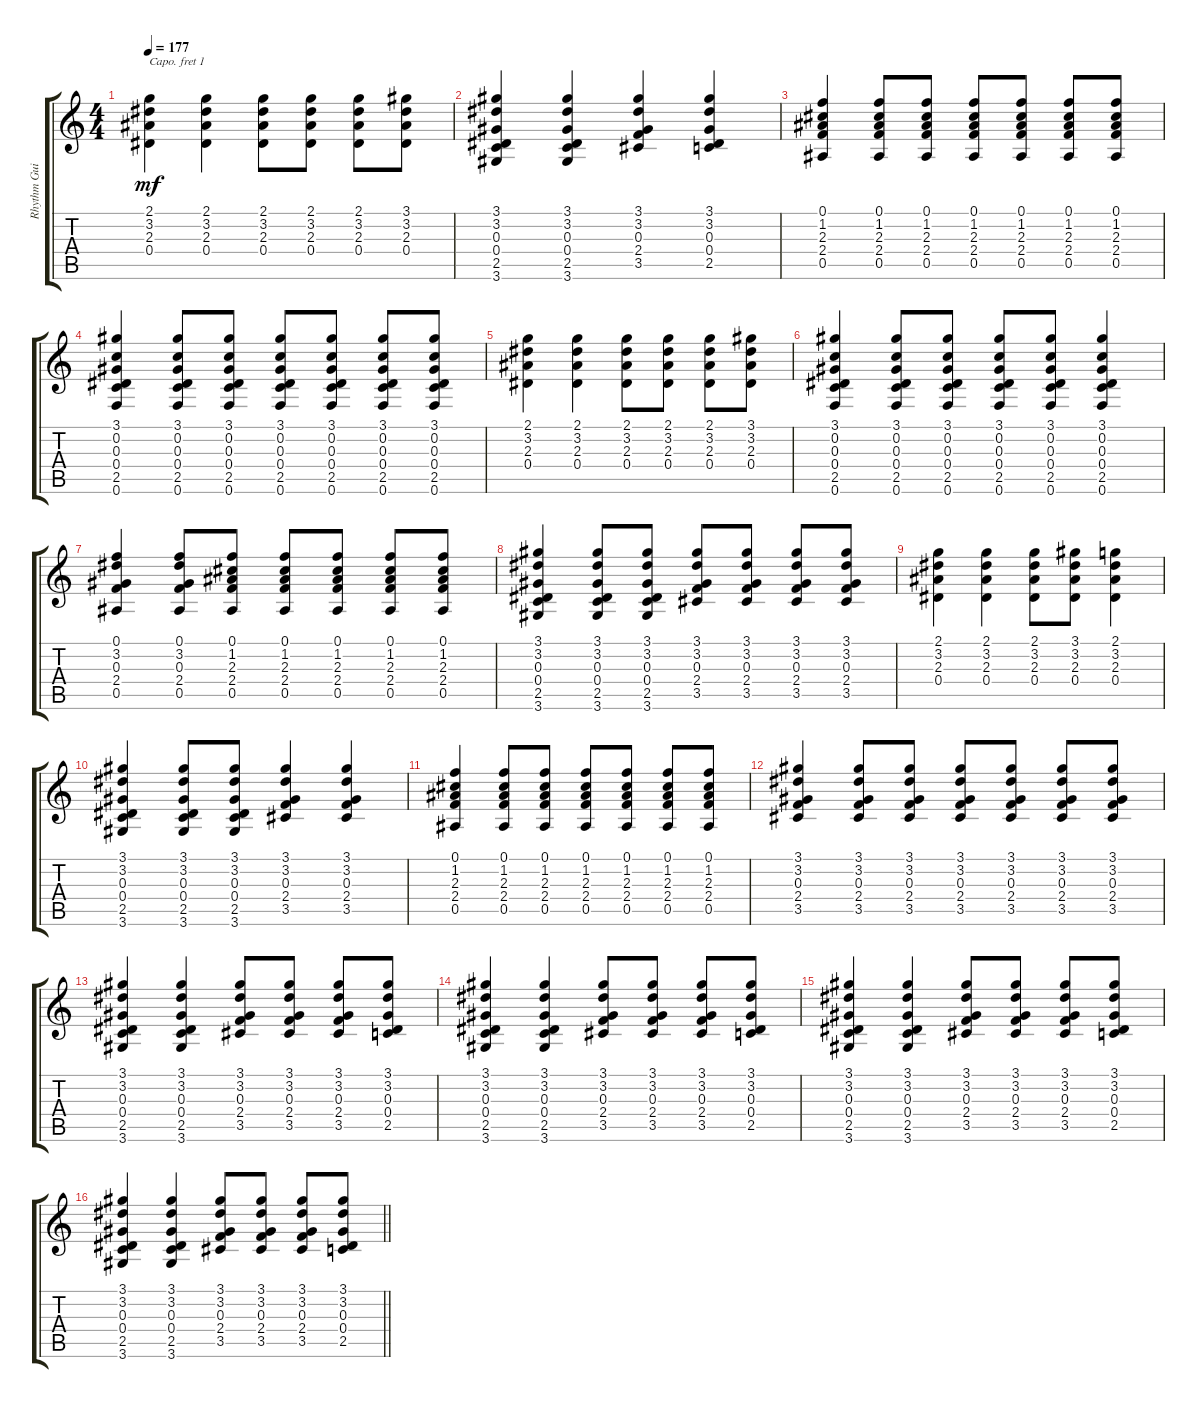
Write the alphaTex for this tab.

\track ("Rhythm Guitar" "Rhythm Gui") {instrument acousticguitarsteel}
\staff {score tabs}
\capo 1
\tuning (E4 B3 G3 D3 A2 E2) {hide}
\ts (4 4)
\tempo 177
\clef g2
\ks c
(2.1 3.2 2.3 0.4).4{dy mf} (2.1 3.2 2.3 0.4).4 (2.1 3.2 2.3 0.4).8 (2.1 3.2 2.3 0.4).8 (2.1 3.2 2.3 0.4).8 (3.1 3.2 2.3 0.4).8 |
(3.1 3.2 0.3 0.4 2.5 3.6).4 (3.1 3.2 0.3 0.4 2.5 3.6).4 (3.1 3.2 0.3 2.4 3.5).4 (3.1 3.2 0.3 0.4 2.5).4 |
(0.1 1.2 2.3 2.4 0.5).4 (0.1 1.2 2.3 2.4 0.5).8 (0.1 1.2 2.3 2.4 0.5).8 (0.1 1.2 2.3 2.4 0.5).8 (0.1 1.2 2.3 2.4 0.5).8 (0.1 1.2 2.3 2.4 0.5).8 (0.1 1.2 2.3 2.4 0.5).8 |
(3.1 0.2 0.3 0.4 2.5 0.6).4 (3.1 0.2 0.3 0.4 2.5 0.6).8 (3.1 0.2 0.3 0.4 2.5 0.6).8 (3.1 0.2 0.3 0.4 2.5 0.6).8 (3.1 0.2 0.3 0.4 2.5 0.6).8 (3.1 0.2 0.3 0.4 2.5 0.6).8 (3.1 0.2 0.3 0.4 2.5 0.6).8 |
(2.1 3.2 2.3 0.4).4 (2.1 3.2 2.3 0.4).4 (2.1 3.2 2.3 0.4).8 (2.1 3.2 2.3 0.4).8 (2.1 3.2 2.3 0.4).8 (3.1 3.2 2.3 0.4).8 |
(3.1 0.2 0.3 0.4 2.5 0.6).4 (3.1 0.2 0.3 0.4 2.5 0.6).8 (3.1 0.2 0.3 0.4 2.5 0.6).8 (3.1 0.2 0.3 0.4 2.5 0.6).8 (3.1 0.2 0.3 0.4 2.5 0.6).8 (3.1 0.2 0.3 0.4 2.5 0.6).4 |
(0.1 3.2 0.3 2.4 0.5).4 (0.1 3.2 0.3 2.4 0.5).8 (0.1 1.2 2.3 2.4 0.5).8 (0.1 1.2 2.3 2.4 0.5).8 (0.1 1.2 2.3 2.4 0.5).8 (0.1 1.2 2.3 2.4 0.5).8 (0.1 1.2 2.3 2.4 0.5).8 |
(3.1 3.2 0.3 0.4 2.5 3.6).4 (3.1 3.2 0.3 0.4 2.5 3.6).8 (3.1 3.2 0.3 0.4 2.5 3.6).8 (3.1 3.2 0.3 2.4 3.5).8 (3.1 3.2 0.3 2.4 3.5).8 (3.1 3.2 0.3 2.4 3.5).8 (3.1 3.2 0.3 2.4 3.5).8 |
(2.1 3.2 2.3 0.4).4 (2.1 3.2 2.3 0.4).4 (2.1 3.2 2.3 0.4).8 (3.1 3.2 2.3 0.4).8 (2.1 3.2 2.3 0.4).4 |
(3.1 3.2 0.3 0.4 2.5 3.6).4 (3.1 3.2 0.3 0.4 2.5 3.6).8 (3.1 3.2 0.3 0.4 2.5 3.6).8 (3.1 3.2 0.3 2.4 3.5).4 (3.1 3.2 0.3 2.4 3.5).4 |
(0.1 1.2 2.3 2.4 0.5).4 (0.1 1.2 2.3 2.4 0.5).8 (0.1 1.2 2.3 2.4 0.5).8 (0.1 1.2 2.3 2.4 0.5).8 (0.1 1.2 2.3 2.4 0.5).8 (0.1 1.2 2.3 2.4 0.5).8 (0.1 1.2 2.3 2.4 0.5).8 |
(3.1 3.2 0.3 2.4 3.5).4 (3.1 3.2 0.3 2.4 3.5).8 (3.1 3.2 0.3 2.4 3.5).8 (3.1 3.2 0.3 2.4 3.5).8 (3.1 3.2 0.3 2.4 3.5).8 (3.1 3.2 0.3 2.4 3.5).8 (3.1 3.2 0.3 2.4 3.5).8 |
(3.1 3.2 0.3 0.4 2.5 3.6).4 (3.1 3.2 0.3 0.4 2.5 3.6).4 (3.1 3.2 0.3 2.4 3.5).8 (3.1 3.2 0.3 2.4 3.5).8 (3.1 3.2 0.3 2.4 3.5).8 (3.1 3.2 0.3 0.4 2.5).8 |
(3.1 3.2 0.3 0.4 2.5 3.6).4 (3.1 3.2 0.3 0.4 2.5 3.6).4 (3.1 3.2 0.3 2.4 3.5).8 (3.1 3.2 0.3 2.4 3.5).8 (3.1 3.2 0.3 2.4 3.5).8 (3.1 3.2 0.3 0.4 2.5).8 |
(3.1 3.2 0.3 0.4 2.5 3.6).4 (3.1 3.2 0.3 0.4 2.5 3.6).4 (3.1 3.2 0.3 2.4 3.5).8 (3.1 3.2 0.3 2.4 3.5).8 (3.1 3.2 0.3 2.4 3.5).8 (3.1 3.2 0.3 0.4 2.5).8 |
\barLineRight lightlight
(3.1 3.2 0.3 0.4 2.5 3.6).4 (3.1 3.2 0.3 0.4 2.5 3.6).4 (3.1 3.2 0.3 2.4 3.5).8 (3.1 3.2 0.3 2.4 3.5).8 (3.1 3.2 0.3 2.4 3.5).8 (3.1 3.2 0.3 0.4 2.5).8
